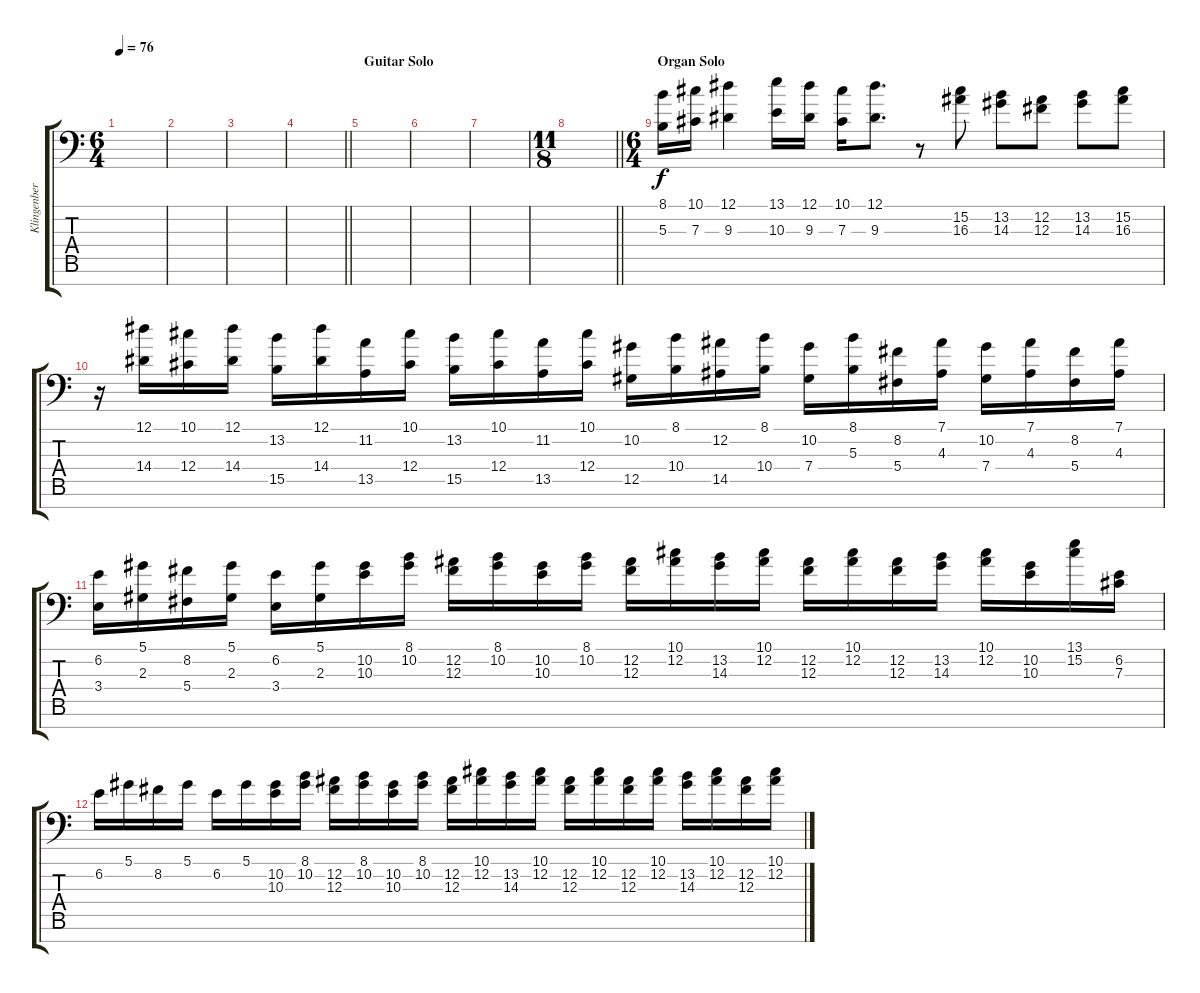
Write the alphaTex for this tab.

\track ("Klingenberg (Organ)" "Klingenber") {instrument churchorgan}
\staff {score tabs}
\tuning (Eb4 Bb3 Gb3 Db3 Ab2 Eb2 Ab1) {hide}
\ts (6 4)
\tempo 76
\clef f4
\ks c
|
|
|
\barLineRight lightlight
|
\section ("" "Guitar Solo")
|
|
|
\ts (11 8)
\barLineRight lightlight
|
\ts (6 4)
\section ("" "Organ Solo")
(8.1 5.3).16{instrument churchorgan} (10.1 7.3).16 (12.1 9.3).4 (13.1 10.3).16 (12.1 9.3).16 (10.1 7.3).16 (12.1 9.3).8{d} r.8 (15.2 16.3).8 (13.2 14.3).8 (12.2 12.3).8 (13.2 14.3).8 (15.2 16.3).8 |
r.16 (12.1 14.4).16 (10.1 12.4).16 (12.1 14.4).16 (13.2 15.5).16 (12.1 14.4).16 (11.2 13.5).16 (10.1 12.4).16 (13.2 15.5).16 (10.1 12.4).16 (11.2 13.5).16 (10.1 12.4).16 (10.2 12.5).16 (8.1 10.4).16 (12.2 14.5).16 (8.1 10.4).16 (10.2 7.4).16 (8.1 5.3).16 (8.2 5.4).16 (7.1 4.3).16 (10.2 7.4).16 (7.1 4.3).16 (8.2 5.4).16 (7.1 4.3).16 |
(6.2 3.4).16 (5.1 2.3).16 (8.2 5.4).16 (5.1 2.3).16 (6.2 3.4).16 (5.1 2.3).16 (10.2 10.3).16 (8.1 10.2).16 (12.2 12.3).16 (8.1 10.2).16 (10.2 10.3).16 (8.1 10.2).16 (12.2 12.3).16 (10.1 12.2).16 (13.2 14.3).16 (10.1 12.2).16 (12.2 12.3).16 (10.1 12.2).16 (12.2 12.3).16 (13.2 14.3).16 (10.1 12.2).16 (10.2 10.3).16 (13.1 15.2).16 (6.2 7.3).16 |
6.2.16 5.1.16 8.2.16 5.1.16 6.2.16 5.1.16 (10.2 10.3).16 (8.1 10.2).16 (12.2 12.3).16 (8.1 10.2).16 (10.2 10.3).16 (8.1 10.2).16 (12.2 12.3).16 (10.1 12.2).16 (13.2 14.3).16 (10.1 12.2).16 (12.2 12.3).16 (10.1 12.2).16 (12.2 12.3).16 (10.1 12.2).16 (13.2 14.3).16 (10.1 12.2).16 (12.2 12.3).16 (10.1 12.2).16
